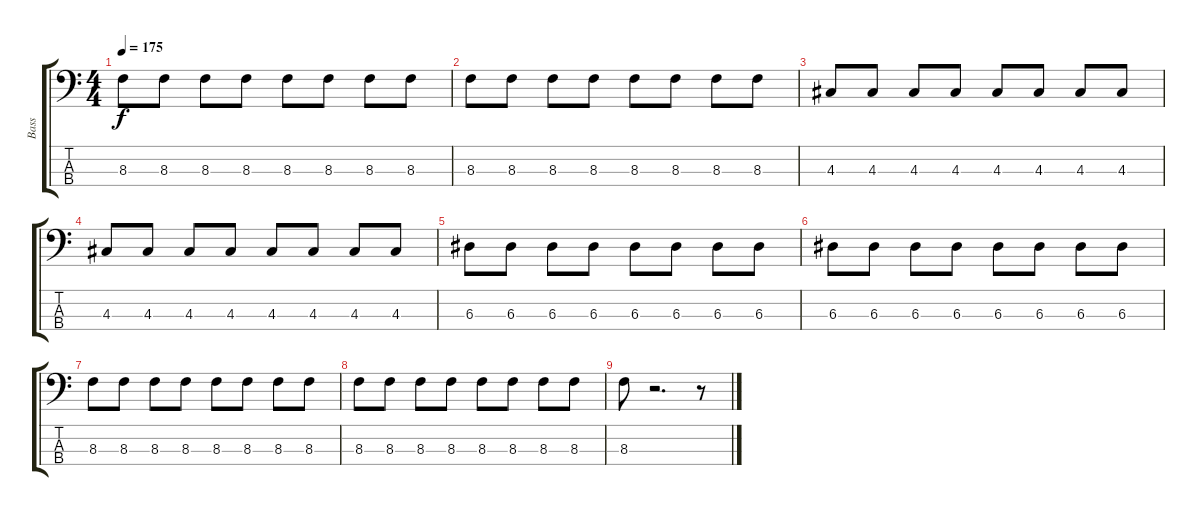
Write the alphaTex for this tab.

\track ("Bass" "Bass") {instrument electricbassfinger}
\staff {score tabs}
\tuning (G2 D2 A1 E1) {hide}
\ts (4 4)
\tempo 175
\clef f4
\ks c
8.3.8{dy f} 8.3.8 8.3.8 8.3.8 8.3.8 8.3.8 8.3.8 8.3.8 |
8.3.8 8.3.8 8.3.8 8.3.8 8.3.8 8.3.8 8.3.8 8.3.8 |
4.3.8 4.3.8 4.3.8 4.3.8 4.3.8 4.3.8 4.3.8 4.3.8 |
4.3.8 4.3.8 4.3.8 4.3.8 4.3.8 4.3.8 4.3.8 4.3.8 |
6.3.8 6.3.8 6.3.8 6.3.8 6.3.8 6.3.8 6.3.8 6.3.8 |
6.3.8 6.3.8 6.3.8 6.3.8 6.3.8 6.3.8 6.3.8 6.3.8 |
8.3.8 8.3.8 8.3.8 8.3.8 8.3.8 8.3.8 8.3.8 8.3.8 |
8.3.8 8.3.8 8.3.8 8.3.8 8.3.8 8.3.8 8.3.8 8.3.8 |
8.3.8 r.2{d} r.8
